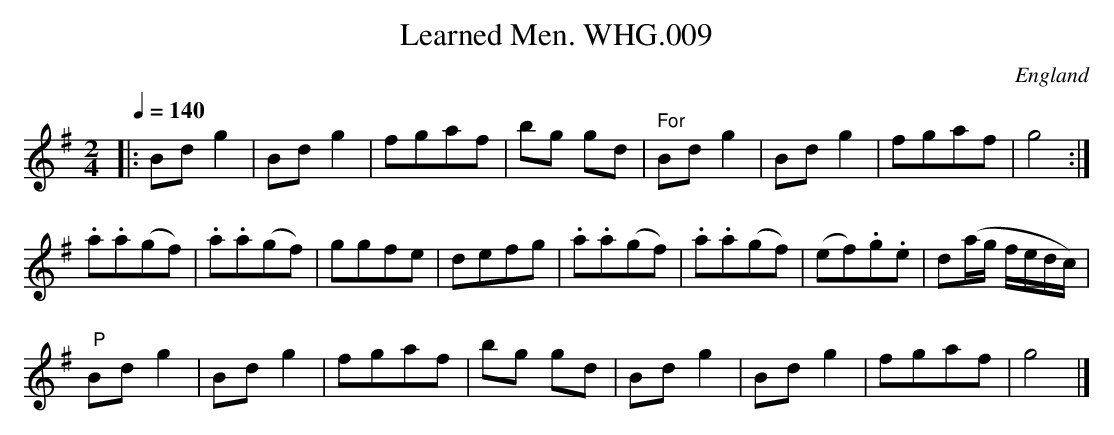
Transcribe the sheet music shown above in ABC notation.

X:1
T:Learned Men. WHG.009
O:England
M:2/4
L:1/8
Q:1/4=140 Allegro
K:G major
|:Bd g2|Bd g2|fgaf|bg gd|\
" For"Bd g2|Bd g2|fgaf|g4:|
.a.a(gf)|.a.a(gf)|ggfe|defg|\
.a.a(gf)|.a.a(gf)|(ef).g.e|d(a/g/ f/e/d/c/)|
" P"Bd g2|Bd g2|fgaf|bg gd|\
Bd g2|Bd g2|fgaf|g4|]
